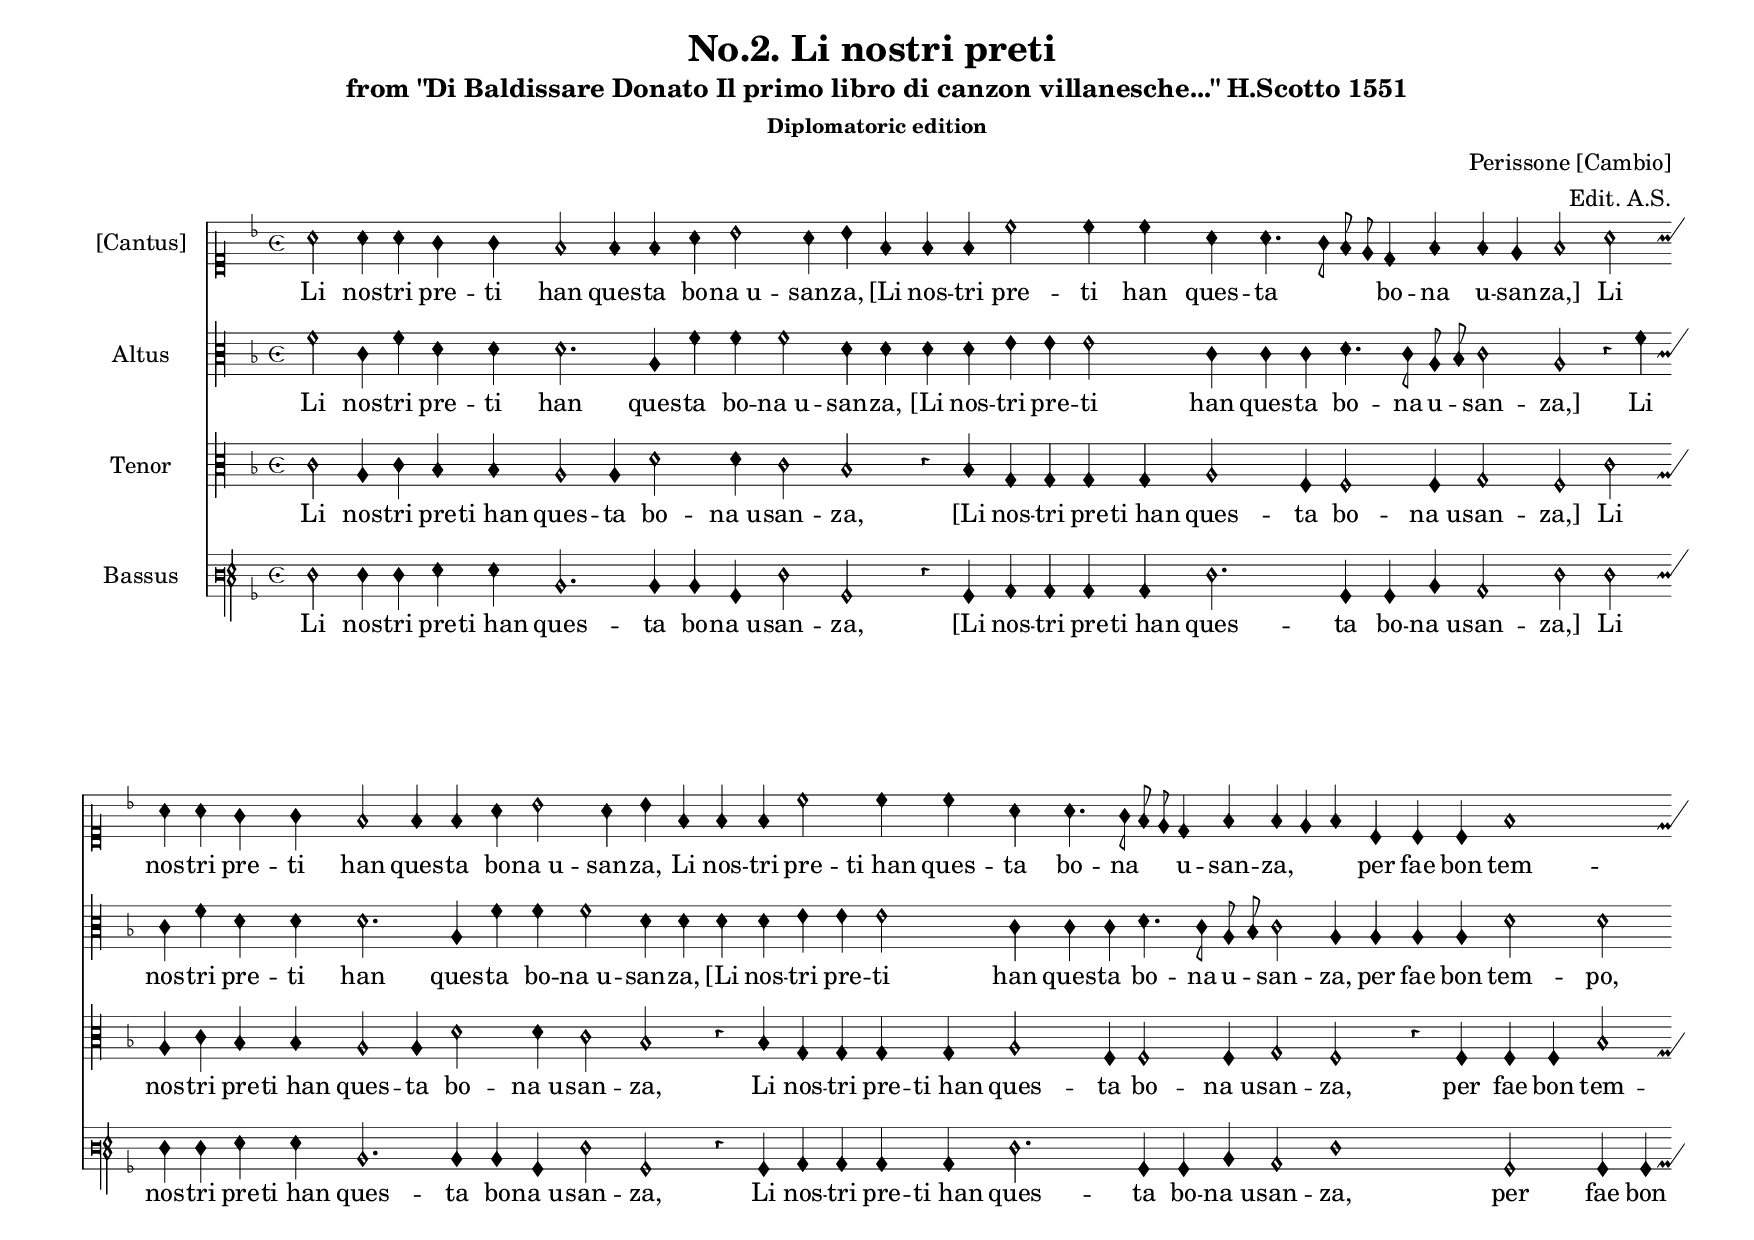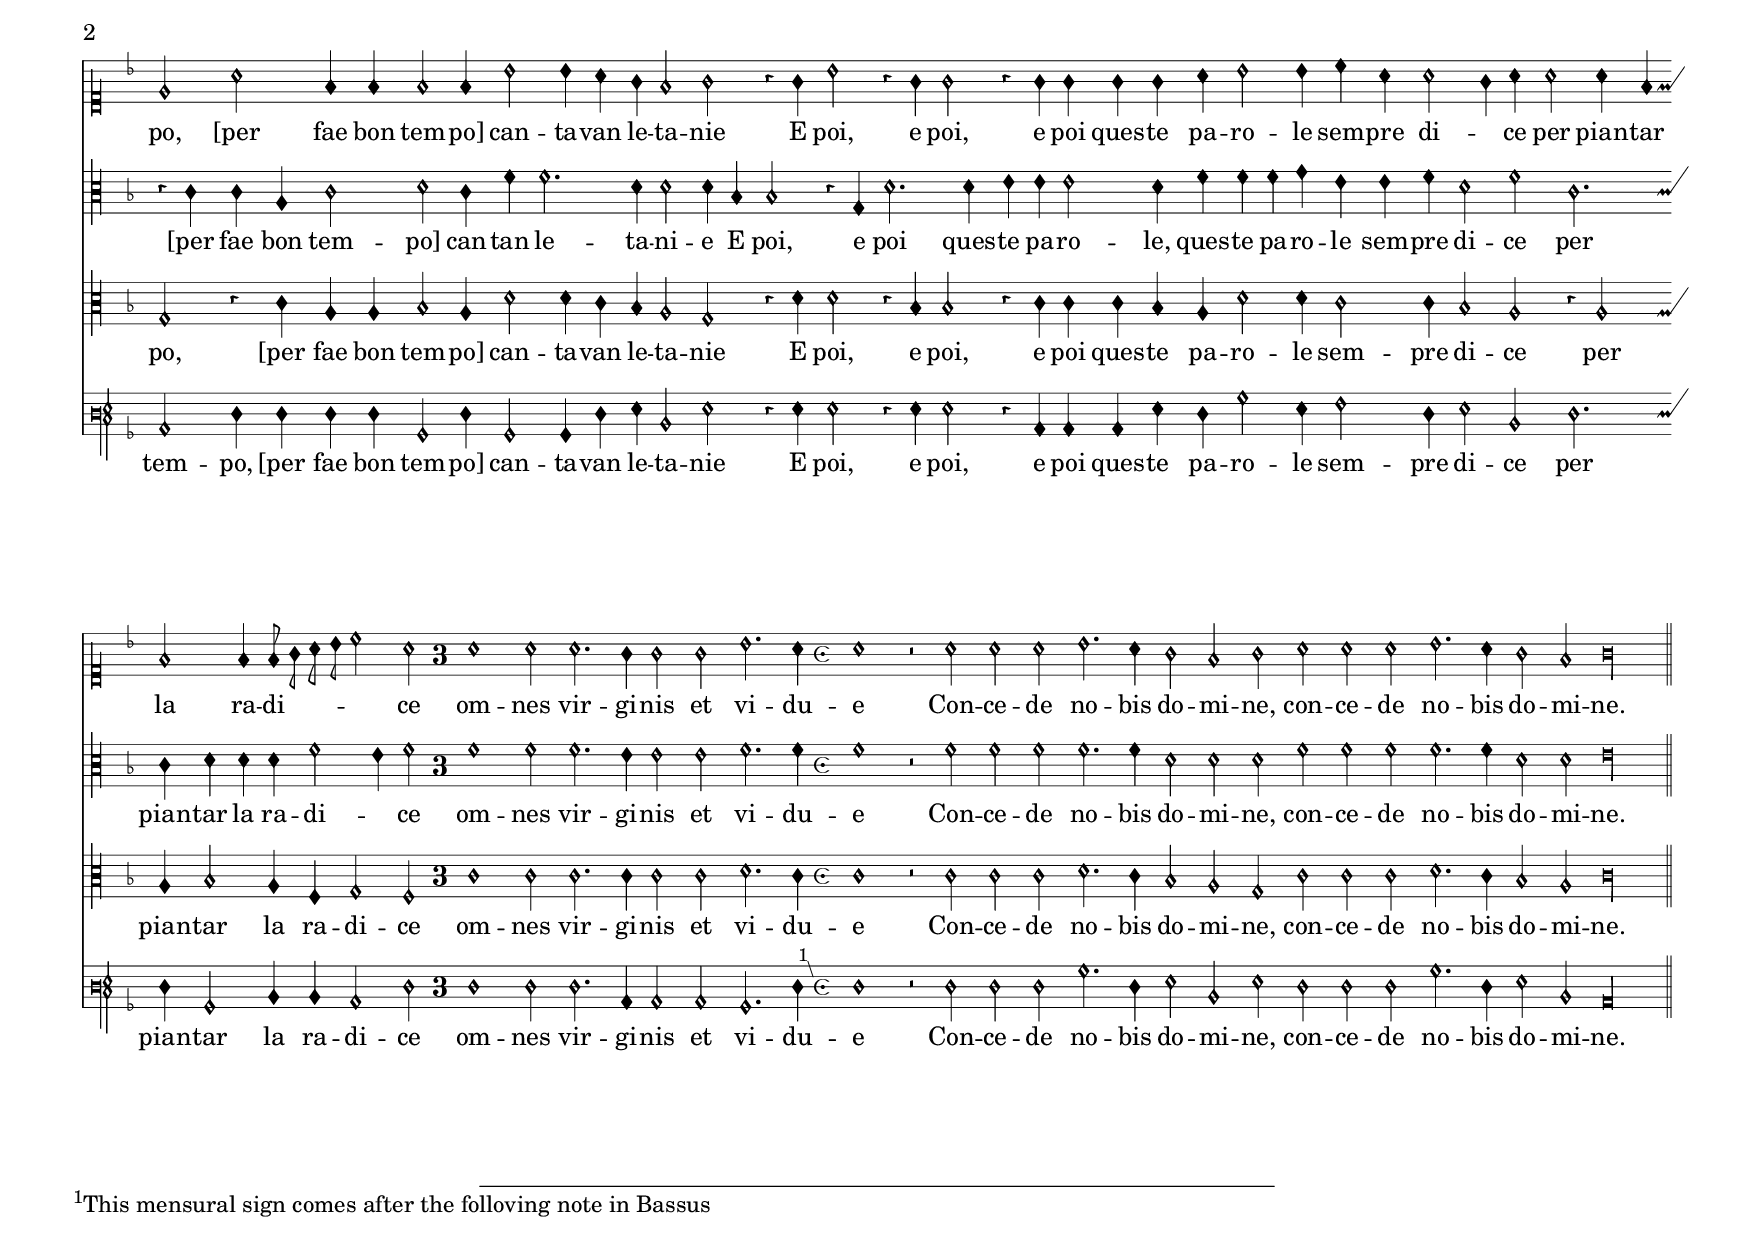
\version "2.20.0"
\language "deutsch"

\paper {
  #(set-paper-size "a4landscape")
   page-breaking = #ly:minimal-breaking
  print-all-headers = ##t
}

\defineBarLine ":||:" #'(":||:" "" "")


ficta = {
  \once \set suggestAccidentals =##t
}


#(add-new-clef "hufnagel-fa3" "clefs.hufnagel.fa" 3 0 -2)



global = {
  \key f \major
  \time 6/4
  \override NoteHead.style = #'petrucci
}

soprano = \relative c' {
  \clef "petrucci-c1"
  %\clef "petrucci-g"

  \global
  % Music follows here.

  a'2 a4 a4 g4 g4
  f2 f4 f4 a4 b2 a4
  b4 f4 f4 f4 c'2 c4 c4
  a4 a4.\melisma g8 f8 e8\melismaEnd d4 f4
  f4 e4 f2

  a2 a4 a4 g4 g4
  f2 f4 f4 a4 b2 a4
  b4 f4 f4 f4 c'2 c4 c4
  a4 a4. g8\melisma f8 e8\melismaEnd d4 f4
  f4\melisma e4 f4\melismaEnd c4 c4 c4
  f1 e2 a2

  f4 f4 f2 f4 b2 b4
  a4 g4 f2 g2 r4 g4
  b2 r4 g4 g2 r4 g4
  g4 g4 g4 a4 b2 b4 c4
  a4 a2\melisma g4\melismaEnd a4 a2 a4
  f4 f2 f4  f8\melisma g8 a8 b8

  c2\melismaEnd a2
  \once \override Staff.TimeSignature.style = #'single-digit
  \time 3/2
  a1 a2
  a2. g4 g2
  g2 b2. a4
  \time 6/4
  a1 r2 a2
  a2 a2 b2. a4
  g2 f2 g2 a2
  a2 a2 b2. a4 g2 f2
  g\longa
  \once \revert Staff.BarLine.transparent
  \once  \override Staff.BarLine.bar-extent = #'(-3 . 3)
  \bar "||"

}

alto = \relative c' {
  \clef "petrucci-c3"
  %\clef "hufnagel-fa3"
  \global
  % Music follows here.

  f2 c4 f4 d4 d4
  d2. a4 f'4 f4
  f2 d4 d4 d4 d4 e4 e4
  e2 c4 c4 c4 d4. c8 a8\melisma b8\melismaEnd
  c2 a2 r4 f'4 c4 f4

  d4 d4
  d2. a4 f'4 f4
  f2 d4 d4 d4 d4 e4 e4
  e2 c4 c4 c4 d4. c8 a8\melisma b8\melismaEnd
  c2 a4 a4 a4 a4
  d2 d2 r4 c4 c4 a4
  c2 d2 c4 f4

  f2. d4 d2 d4 b4
  b2 r4 g4 d'2. d4
  e4 e4 e2 d4 f4  f4  f4
  g4 e4 e4 f4 d2 f2
  c2. c4 d4 d4 d4 f2\melisma
  e4\melismaEnd f2
    \once \override Staff.TimeSignature.style = #'single-digit
  \time 3/2
  f1 f2
  f2. e4 e2
  e2 f2. f4
  f1 r2 f2
  f2 f2 f2. f4
  d2 d2 d2 f2
  f2 f2 f2. f4
  d2 d2
  e\longa
  \once \revert Staff.BarLine.transparent
  \once  \override Staff.BarLine.bar-extent = #'(-3 . 3)
  \bar "||"

}

tenor = \relative c' {
  \clef "petrucci-c3"
  %\clef "hufnagel-fa3"
  \global
  % Music follows here.
  c2 a4 c4 b4 b4
  a2 a4 d2 d4
  c2 b2 r4 b4 g4 g4
  g4 g4 a2 f4 f2 f4
  g2 f2 c'2
  a4 c4 b4 b4
  a2

  a4 d2 d4
  c2 b2 r4 b4
  g4 g4 g4 g4
  a2 f4 f2 f4
  g2 f2 r4 f4 f4 f4
  b2 g2 r4 c4 a4 a4
  b2 a4 d2 d4 c4 b4
  a2 g2

  r4 d'4 d2 r4 b4 b2
  r4 c4 c4 c4 b4 a4
  d2 d4 c2 c4
  b2 a2 r4 a2 a4
  b2 a4 f4
  g2 f2
  \once \override Staff.TimeSignature.style = #'single-digit
  c'1 c2
  c2. c4 c2
  c2 d2. c4
  c1

  r2 c2 c2 c2
  d2. c4 b2 a2
  g2 c2 c2 c2
  d2. c4 b2 a2
  c\longa


  \once \revert Staff.BarLine.transparent
  \once  \override Staff.BarLine.bar-extent = #'(-3 . 3)
  \bar "||"

}

bass = \relative c {
  \clef "petrucci-f3"
  \global
  % Music follows here.

  f2 f4 f4 g4 g4
  d2. d4 d4 b4
  f'2 b,2 r4 b4
  c4 c4 c4 c4 f2. b,4
  b4 d4 c2 f2
  f2 f4 f4 g4 g4
  d2. d4 d4 b4
  f'2 b,2 r4 b4
  c4 c4 c4 c4
  f2. b,4 b4 d4 c2
  f1 b,2 b4 b4
  c2 f4 f4 f4 f4
  b,2 f'4 b,2 b4 f'4 g4
  d2 g2

  r4 g4 g2 r4 g4 g2
  r4 c,4 c4 c4 g'4 f4
  b2 g4 a2 f4
  g2 d2 f2. f4
  b,2 d4 d4 c2 f2
  \once \override Staff.TimeSignature.style = #'single-digit
  f1 f2
  f2. c4 c2
  c2 b2. f'4
  \footnote #'(-0.5 . 1.5) "This mensural sign comes after the folloving note in Bassus" Staff.TimeSignature
  f1

  r2 f2 f2 f2
  b2. f4 g2 d2
  g2 f2 f2 f2
  b2. f4 g2 d2
  c\longa
  \once \revert Staff.BarLine.transparent
  \once  \override Staff.BarLine.bar-extent = #'(-3 . 3)
  \bar "||"

}

sopranoVerse = \lyricmode {
  % Lyrics follow here.
  Li nos -- tri pre -- ti han ques -- ta bo -- na_u -- san -- za,
  [Li nos -- tri pre -- ti han ques -- ta bo -- na u -- san -- za,]
  Li nos -- tri pre -- ti han ques -- ta bo -- na_u -- san -- za,
  Li nos -- tri pre -- ti_han ques -- ta bo -- na u -- san -- za,
  per fae bon tem -- po,
  [per fae bon tem -- po]
  can -- ta -- van le -- ta -- nie
  E poi, e poi, e poi ques -- te pa -- ro -- le sem -- pre di -- ce
  per pian -- tar la ra -- di -- ce
  om -- nes vir -- gi -- nis et  vi -- du -- e
  Con -- ce -- de no -- bis do -- mi -- ne,
  con -- ce -- de no -- bis do -- mi -- ne.
}

altoVerse = \lyricmode {
  % Lyrics follow here.
  Li nos -- tri pre -- ti han ques -- ta bo -- na_u -- san -- za,
  [Li nos -- tri pre -- ti han ques -- ta bo -- na u -- san -- za,]
  Li nos -- tri pre -- ti han ques -- ta bo -- na_u -- san -- za,
  [Li nos -- tri pre -- ti han ques -- ta bo -- na u -- san -- za,
  per fae bon tem -- po,
  [per fae bon tem -- po]
  can -- tan le -- ta -- ni -- e
  E poi, e poi ques -- te pa -- ro -- le, ques -- te pa -- ro -- le  sem -- pre di -- ce
  per pian -- tar la ra -- di -- ce
  om -- nes vir -- gi -- nis et  vi -- du -- e
  Con -- ce -- de no -- bis do -- mi -- ne,
  con -- ce -- de no -- bis do -- mi -- ne.
}

tenorVerse = \lyricmode {
  % Lyrics follow here.
  Li nos -- tri pre -- ti_han ques -- ta bo -- na_u -- san -- za,
  [Li nos -- tri pre -- ti_han ques -- ta bo -- na_u -- san -- za,]
  Li nos -- tri pre -- ti_han ques -- ta bo -- na_u -- san -- za,
  Li nos -- tri pre -- ti_han ques -- ta bo -- na_u -- san -- za,
  per fae bon tem -- po,
  [per fae bon tem -- po]
  can -- ta -- van le -- ta -- nie
  E poi, e poi, e poi ques -- te pa -- ro -- le sem -- pre di -- ce
  per pian -- tar la ra -- di -- ce
  om -- nes vir -- gi -- nis et  vi -- du -- e
  Con -- ce -- de no -- bis do -- mi -- ne,
  con -- ce -- de no -- bis do -- mi -- ne.
}

bassVerse = \lyricmode {
  % Lyrics follow here.
  Li nos -- tri pre -- ti_han ques -- ta bo -- na_u -- san -- za,
  [Li nos -- tri pre -- ti_han ques -- ta bo -- na_u -- san -- za,]
  Li nos -- tri pre -- ti_han ques -- ta bo -- na_u -- san -- za,
  Li nos -- tri pre -- ti_han ques -- ta bo -- na_u -- san -- za,
  per fae bon tem -- po,
  [per fae bon tem -- po]
  can -- ta -- van le -- ta -- nie
  E poi, e poi, e poi ques -- te pa -- ro -- le sem -- pre di -- ce
  per pian -- tar la ra -- di -- ce
  om -- nes vir -- gi -- nis et  vi -- du -- e
  Con -- ce -- de no -- bis do -- mi -- ne,
  con -- ce -- de no -- bis do -- mi -- ne.
}

\score {
  %{\new ChoirStaff %}
  <<
    \new MensuralStaff \with {
      midiInstrument = "choir aahs"
      instrumentName = "[Cantus]"
    } { \soprano }
    \addlyrics { \sopranoVerse }
    \new MensuralStaff \with {
      midiInstrument = "choir aahs"
      instrumentName = "Altus"
    } { \alto }
    \addlyrics { \altoVerse }
    \new MensuralStaff \with {
      midiInstrument = "choir aahs"
      instrumentName = "Tenor"
    } { \tenor }
    \addlyrics { \tenorVerse }
    \new MensuralStaff \with {
      midiInstrument = "choir aahs"
      instrumentName = "Bassus"
    } { \bass }
    \addlyrics { \bassVerse }
  >>
  \layout { }

  \header {
    title = "No.2. Li nostri preti "
    subtitle = "from \"Di Baldissare Donato Il primo libro di canzon villanesche...\" H.Scotto 1551"
    subsubtitle = "Diplomatoric edition"
    composer = "Perissone [Cambio]"
    arranger = "Edit. A.S."
  }
}

\score {
  %{\new ChoirStaff %}

  \unfoldRepeats
  <<
    \new MensuralStaff \with {
      midiInstrument = "choir aahs"
      instrumentName = "[Cantus]"
    } { \soprano }
    \addlyrics { \sopranoVerse }
    \new MensuralStaff \with {
      midiInstrument = "choir aahs"
      instrumentName = "Altus"
    } { \alto }
    \addlyrics { \altoVerse }
    \new MensuralStaff \with {
      midiInstrument = "choir aahs"
      instrumentName = "Tenor"
    } { \tenor }
    \addlyrics { \tenorVerse }
    \new MensuralStaff \with {
      midiInstrument = "choir aahs"
      instrumentName = "Bassus"
    } { \bass }
    \addlyrics { \bassVerse }
  >>
  \midi {
    \tempo 1 = 80
  }
}
